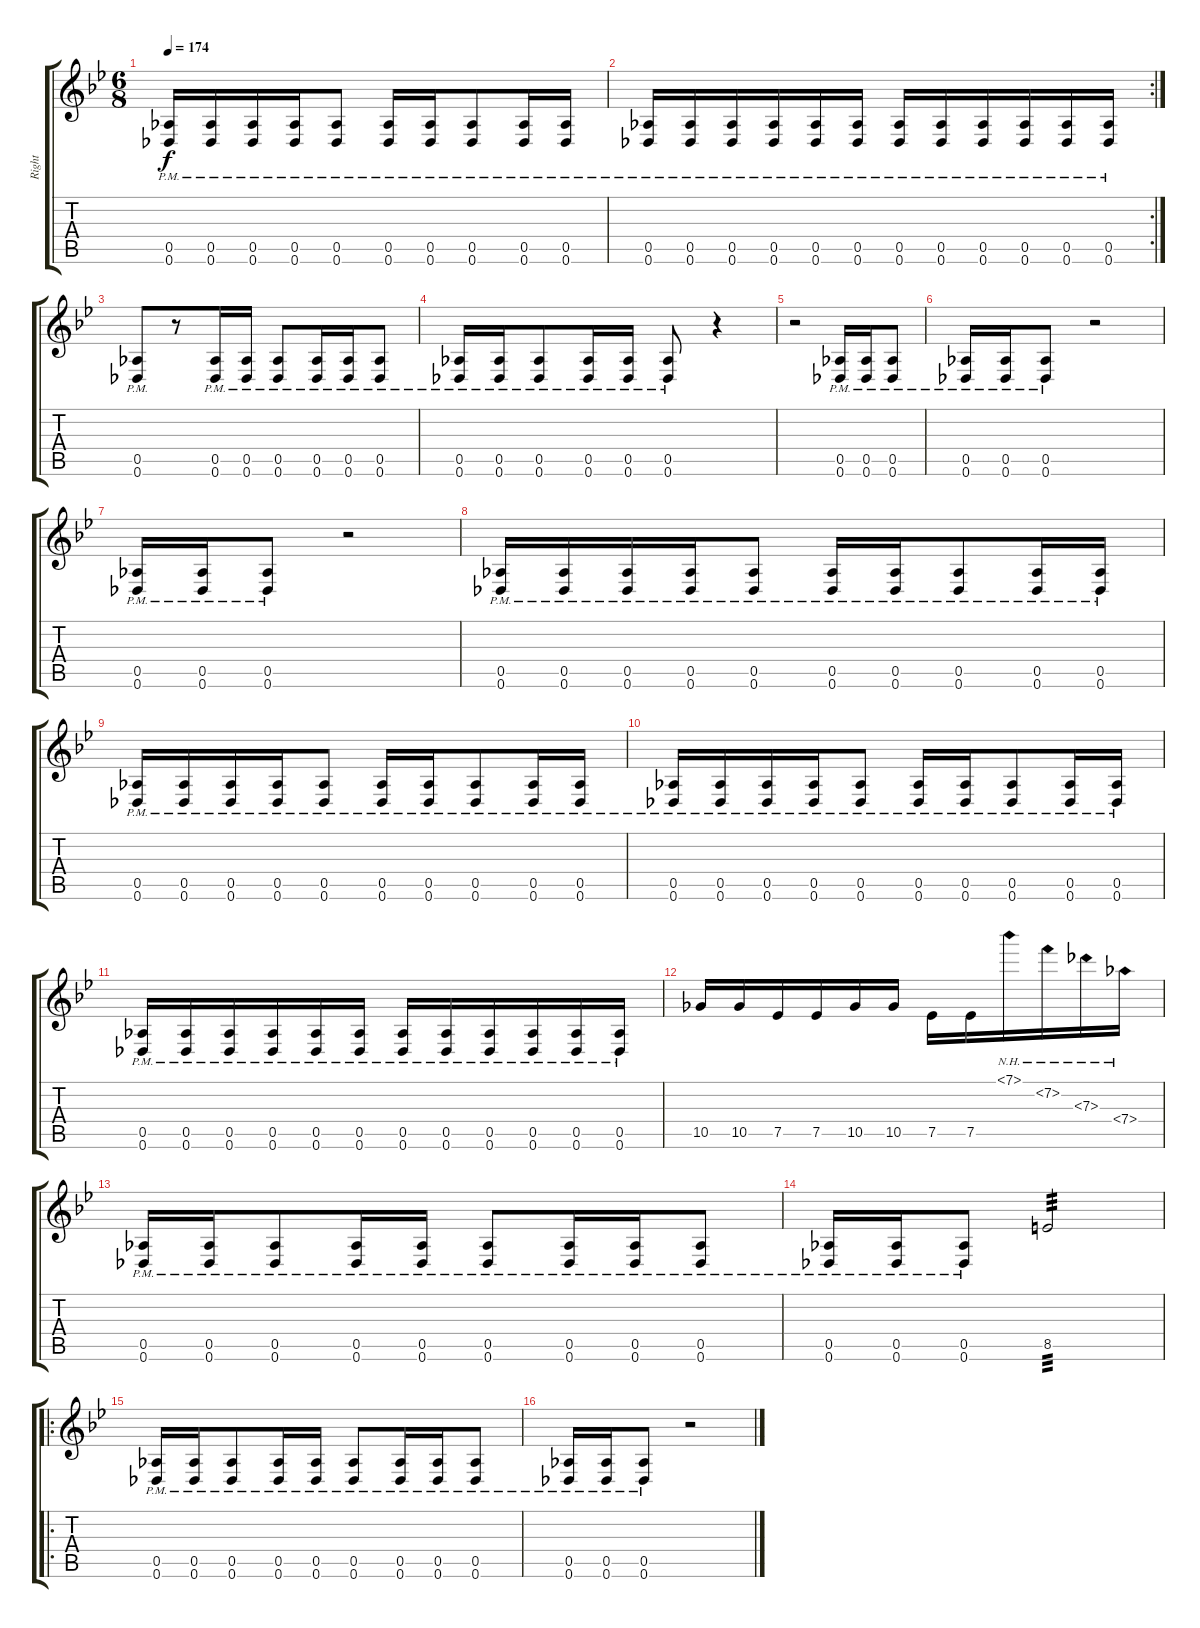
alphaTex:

\track ("Right" "Right") {instrument overdrivenguitar}
\staff {score tabs}
\tuning (Eb4 Bb3 Gb3 Db3 Ab2 Db2) {hide}
\ts (6 8)
\tempo 174
\clef g2
\ks bb
(0.5{pm} 0.6{pm}).16{dy f} (0.5{pm} 0.6{pm}).16 (0.5{pm} 0.6{pm}).16 (0.5{pm} 0.6{pm}).16 (0.5{pm} 0.6{pm}).8 (0.5{pm} 0.6{pm}).16 (0.5{pm} 0.6{pm}).16 (0.5{pm} 0.6{pm}).8 (0.5{pm} 0.6{pm}).16 (0.5{pm} 0.6{pm}).16 |
\rc 2
(0.5{pm} 0.6{pm}).16 (0.5{pm} 0.6{pm}).16 (0.5{pm} 0.6{pm}).16 (0.5{pm} 0.6{pm}).16 (0.5{pm} 0.6{pm}).16 (0.5{pm} 0.6{pm}).16 (0.5{pm} 0.6{pm}).16 (0.5{pm} 0.6{pm}).16 (0.5{pm} 0.6{pm}).16 (0.5{pm} 0.6{pm}).16 (0.5{pm} 0.6{pm}).16 (0.5{pm} 0.6{pm}).16 |
(0.5{pm} 0.6{pm}).8 r.8 (0.5{pm} 0.6{pm}).16 (0.5{pm} 0.6{pm}).16 (0.5{pm} 0.6{pm}).8 (0.5{pm} 0.6{pm}).16 (0.5{pm} 0.6{pm}).16 (0.5{pm} 0.6{pm}).8 |
(0.5{pm} 0.6{pm}).16 (0.5{pm} 0.6{pm}).16 (0.5{pm} 0.6{pm}).8 (0.5{pm} 0.6{pm}).16 (0.5{pm} 0.6{pm}).16 (0.5{pm} 0.6{pm}).8 r.4 |
r.2 (0.5{pm} 0.6{pm}).16 (0.5{pm} 0.6{pm}).16 (0.5{pm} 0.6{pm}).8 |
(0.5{pm} 0.6{pm}).16 (0.5{pm} 0.6{pm}).16 (0.5{pm} 0.6{pm}).8 r.2 |
(0.5{pm} 0.6{pm}).16 (0.5{pm} 0.6{pm}).16 (0.5{pm} 0.6{pm}).8 r.2 |
(0.5{pm} 0.6{pm}).16 (0.5{pm} 0.6{pm}).16 (0.5{pm} 0.6{pm}).16 (0.5{pm} 0.6{pm}).16 (0.5{pm} 0.6{pm}).8 (0.5{pm} 0.6{pm}).16 (0.5{pm} 0.6{pm}).16 (0.5{pm} 0.6{pm}).8 (0.5{pm} 0.6{pm}).16 (0.5{pm} 0.6{pm}).16 |
(0.5{pm} 0.6{pm}).16 (0.5{pm} 0.6{pm}).16 (0.5{pm} 0.6{pm}).16 (0.5{pm} 0.6{pm}).16 (0.5{pm} 0.6{pm}).8 (0.5{pm} 0.6{pm}).16 (0.5{pm} 0.6{pm}).16 (0.5{pm} 0.6{pm}).8 (0.5{pm} 0.6{pm}).16 (0.5{pm} 0.6{pm}).16 |
(0.5{pm} 0.6{pm}).16 (0.5{pm} 0.6{pm}).16 (0.5{pm} 0.6{pm}).16 (0.5{pm} 0.6{pm}).16 (0.5{pm} 0.6{pm}).8 (0.5{pm} 0.6{pm}).16 (0.5{pm} 0.6{pm}).16 (0.5{pm} 0.6{pm}).8 (0.5{pm} 0.6{pm}).16 (0.5{pm} 0.6{pm}).16 |
(0.5{pm} 0.6{pm}).16 (0.5{pm} 0.6{pm}).16 (0.5{pm} 0.6{pm}).16 (0.5{pm} 0.6{pm}).16 (0.5{pm} 0.6{pm}).16 (0.5{pm} 0.6{pm}).16 (0.5{pm} 0.6{pm}).16 (0.5{pm} 0.6{pm}).16 (0.5{pm} 0.6{pm}).16 (0.5{pm} 0.6{pm}).16 (0.5{pm} 0.6{pm}).16 (0.5{pm} 0.6{pm}).16 |
10.5.16 10.5.16 7.5.16 7.5.16 10.5.16 10.5.16 7.5.16 7.5.16 7.1{nh}.16 7.2{nh}.16 7.3{nh}.16 7.4{nh}.16 |
(0.5{pm} 0.6{pm}).16 (0.5{pm} 0.6{pm}).16 (0.5{pm} 0.6{pm}).8 (0.5{pm} 0.6{pm}).16 (0.5{pm} 0.6{pm}).16 (0.5{pm} 0.6{pm}).8 (0.5{pm} 0.6{pm}).16 (0.5{pm} 0.6{pm}).16 (0.5{pm} 0.6{pm}).8 |
(0.5{pm} 0.6{pm}).16 (0.5{pm} 0.6{pm}).16 (0.5{pm} 0.6{pm}).8 8.5.2{tp 3} |
\ro
(0.5{pm} 0.6{pm}).16 (0.5{pm} 0.6{pm}).16 (0.5{pm} 0.6{pm}).8 (0.5{pm} 0.6{pm}).16 (0.5{pm} 0.6{pm}).16 (0.5{pm} 0.6{pm}).8 (0.5{pm} 0.6{pm}).16 (0.5{pm} 0.6{pm}).16 (0.5{pm} 0.6{pm}).8 |
(0.5{pm} 0.6{pm}).16 (0.5{pm} 0.6{pm}).16 (0.5{pm} 0.6{pm}).8 r.2
